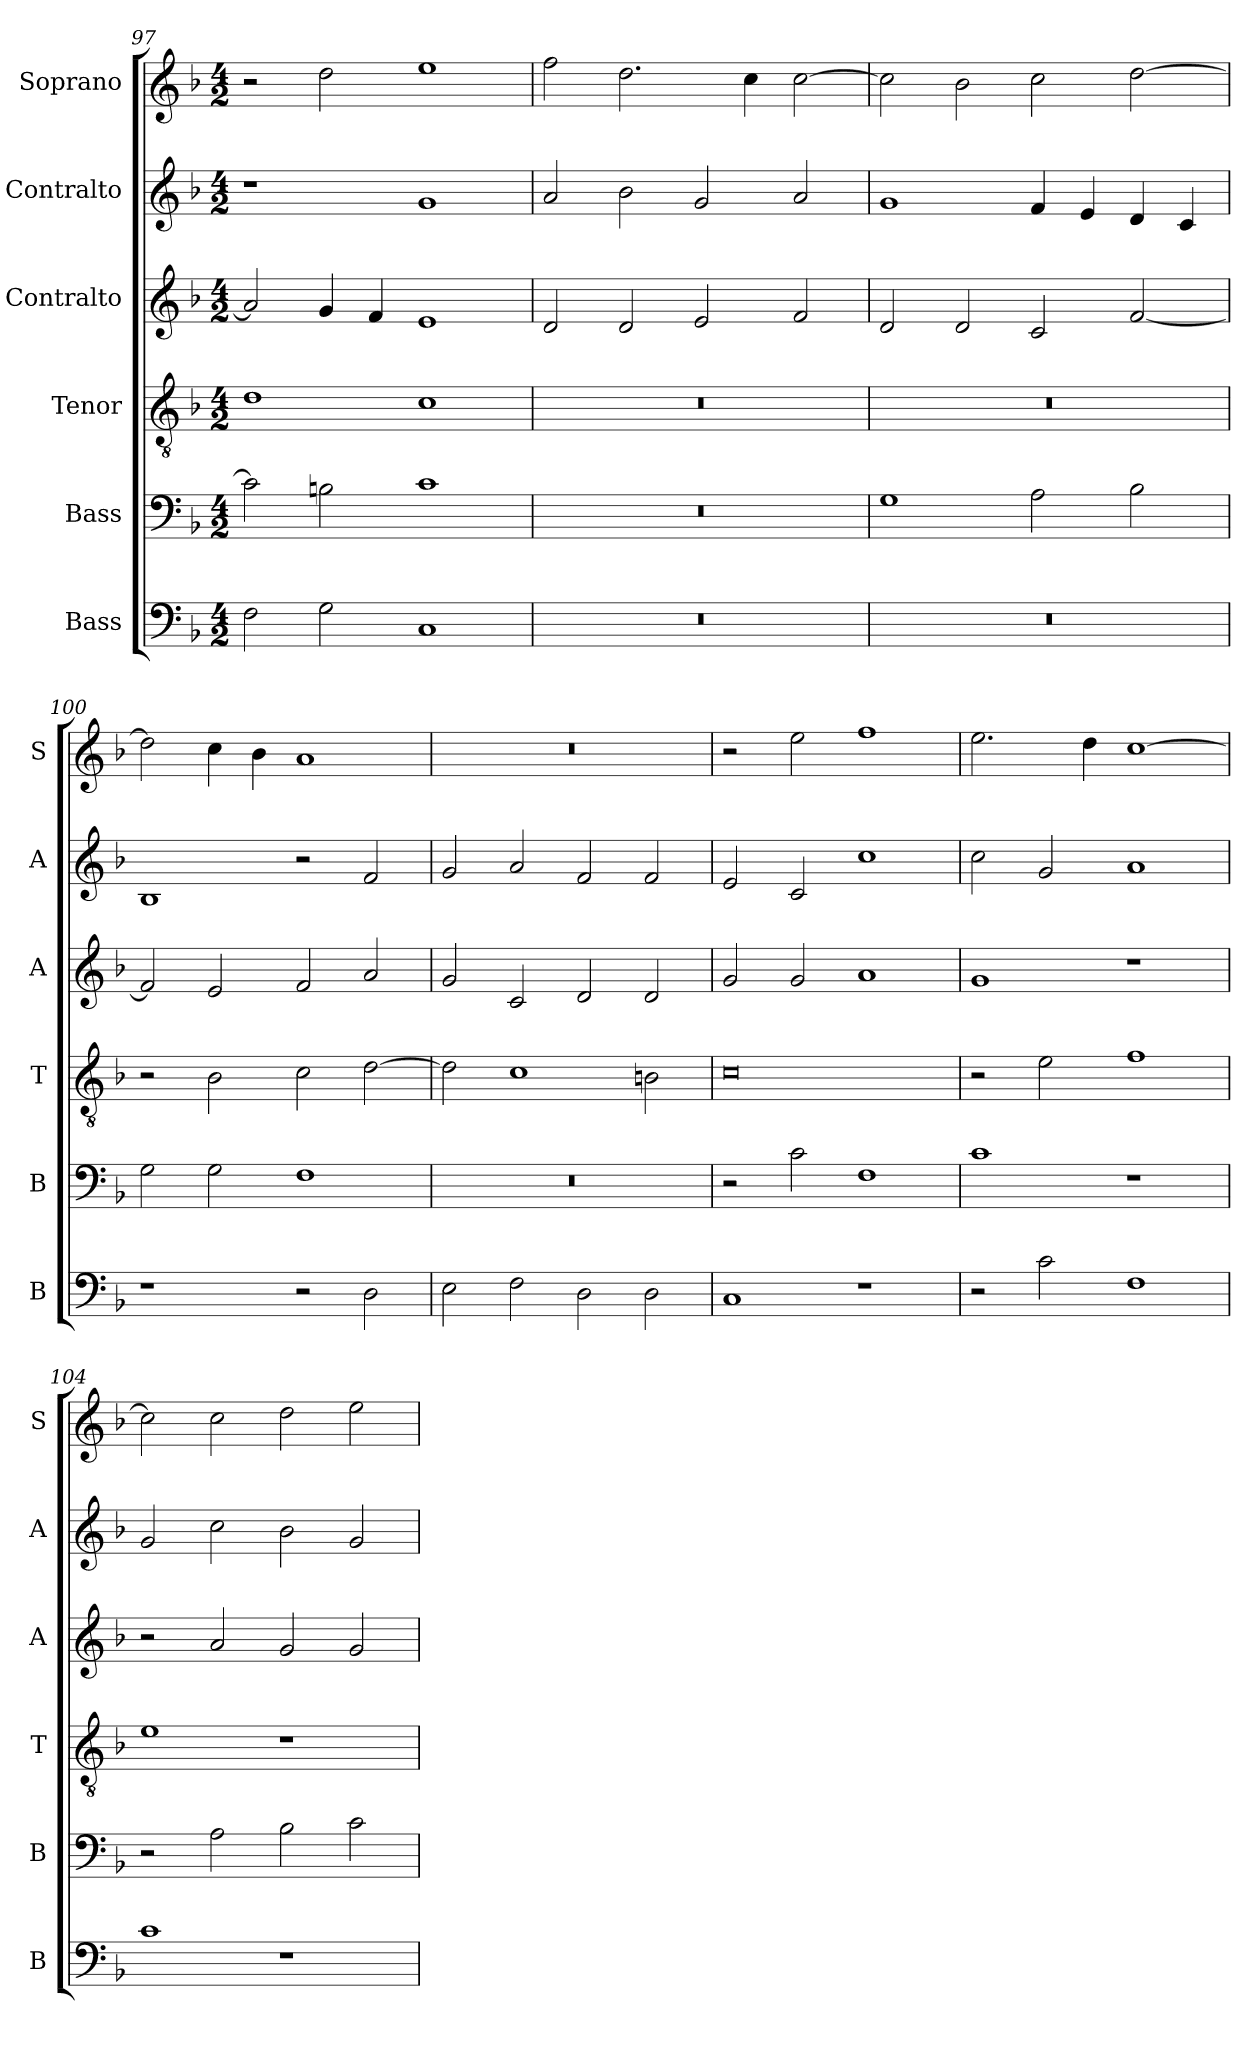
**kern	**kern	**kern	**kern	**kern	**kern
*part6	*part5	*part4	*part3	*part2	*part1
*staff6	*staff5	*staff4	*staff3	*staff2	*staff1
*I"Bass	*I"Bass	*I"Tenor	*I"Contralto	*I"Contralto	*I"Soprano
*I'B	*I'B	*I'T	*I'A	*I'A	*I'S
*clefF4	*clefF4	*clefGv2	*clefG2	*clefG2	*clefG2
*k[b-]	*k[b-]	*k[b-]	*k[b-]	*k[b-]	*k[b-]
*F:ion	*F:ion	*F:ion	*F:ion	*F:ion	*F:ion
*M4/2	*M4/2	*M4/2	*M4/2	*M4/2	*M4/2
=97	=97	=97	=97	=97	=97
2F	2c]	1d	2a]	1r	2r
2G	2Bn	.	4g	.	2dd
.	.	.	4f	.	.
1C	1c	1c	1e	1g	1ee
=98	=98	=98	=98	=98	=98
0r	0r	0r	2d	2a	2ff
.	.	.	2d	2b-	2.dd
.	.	.	2e	2g	.
.	.	.	.	.	4cc
.	.	.	2f	2a	[2cc
=99	=99	=99	=99	=99	=99
0r	1G	0r	2d	1g	2cc]
.	.	.	2d	.	2b-
.	2A	.	2c	4f	2cc
.	.	.	.	4e	.
.	2B-	.	[2f	4d	[2dd
.	.	.	.	4c	.
=100	=100	=100	=100	=100	=100
1r	2G	2r	2f]	1B-	2dd]
.	2G	2B-	2e	.	4cc
.	.	.	.	.	4b-
2r	1F	2c	2f	2r	1a
2D	.	[2d	2a	2f	.
=101	=101	=101	=101	=101	=101
2E	0r	2d]	2g	2g	0r
2F	.	1c	2c	2a	.
2D	.	.	2d	2f	.
2D	.	2Bn	2d	2f	.
=102	=102	=102	=102	=102	=102
1C	2r	0c	2g	2e	2r
.	2c	.	2g	2c	2ee
1r	1F	.	1a	1cc	1ff
=103	=103	=103	=103	=103	=103
2r	1c	2r	1g	2cc	2.ee
2c	.	2e	.	2g	.
.	.	.	.	.	4dd
1F	1r	1f	1r	1a	[1cc
=104	=104	=104	=104	=104	=104
1c	2r	1e	2r	2g	2cc]
.	2A	.	2a	2cc	2cc
1r	2B-	1r	2g	2b-	2dd
.	2c	.	2g	2g	2ee
=	=	=	=	=	=
*-	*-	*-	*-	*-	*-
